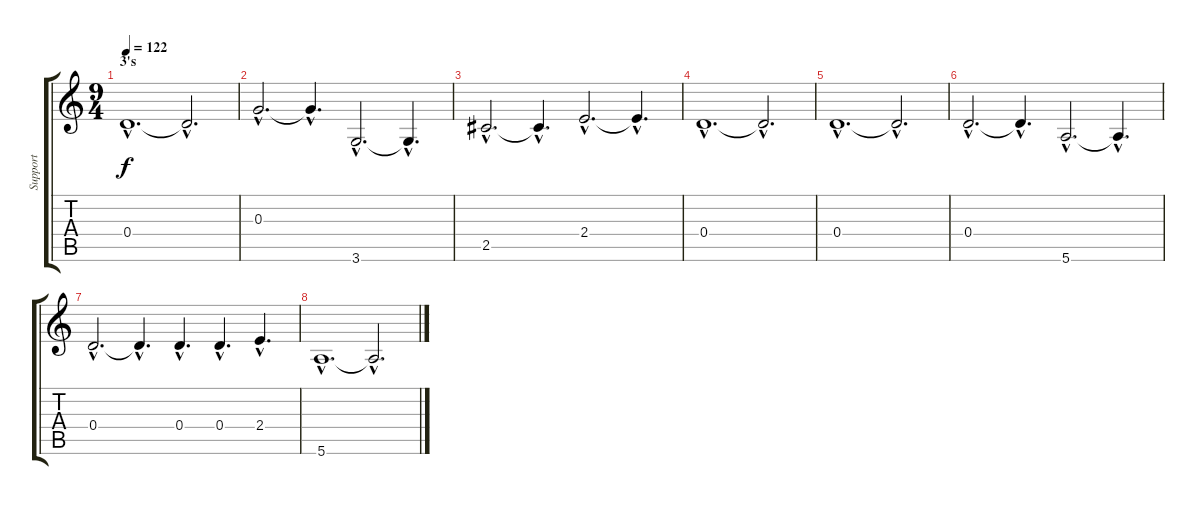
\track ("Support" "Support") {instrument acousticguitarsteel}
\staff {score tabs}
\tuning (E4 Bb3 G3 D3 B2 E2) {hide}
\ts (9 4)
\section ("" "3's")
\tempo 122
\clef g2
\ks c
0.4{hac}.1{d dy f} 0.4{hac t}.2{d} |
0.3{hac}.2{d} 0.3{hac t}.4{d} 3.6{hac}.2{d} 3.6{hac t}.4{d} |
2.5{hac}.2{d} 2.5{hac t}.4{d} 2.4{hac}.2{d} 2.4{hac t}.4{d} |
0.4{hac}.1{d} 0.4{hac t}.2{d} |
0.4{hac}.1{d} 0.4{hac t}.2{d} |
0.4{hac}.2{d} 0.4{hac t}.4{d} 5.6{hac}.2{d} 5.6{hac t}.4{d} |
0.4{hac}.2{d} 0.4{hac t}.4{d} 0.4{hac}.4{d} 0.4{hac}.4{d} 2.4{hac}.4{d} |
5.6{hac}.1{d} 5.6{hac t}.2{d}
